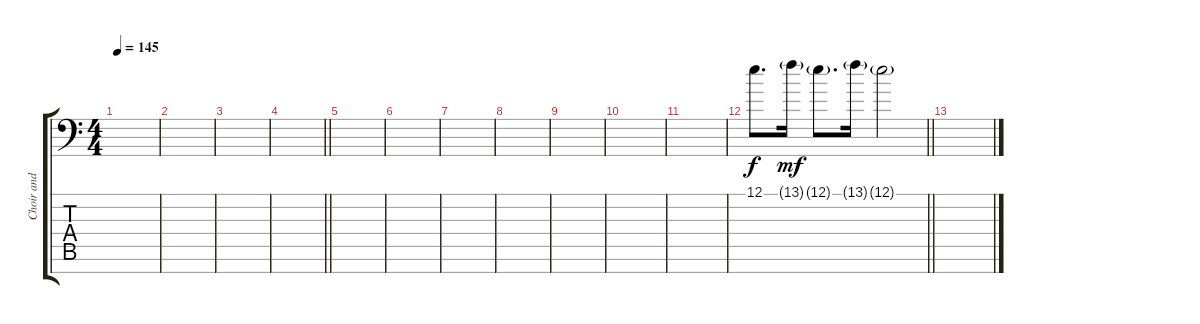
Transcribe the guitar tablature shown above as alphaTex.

\track ("Choir and Effects" "Choir and ") {instrument pad7halo}
\staff {score tabs}
\tuning (E4 B3 G3 D3 A2 E2 A1) {hide}
\ts (4 4)
\tempo 145
\clef f4
\ks c
|
|
|
\barLineRight lightlight
|
\section ("" "")
|
|
|
|
|
|
|
\barLineRight lightlight
12.1.8{d dy f volume 11 instrument distortionguitar} 13.1{g}.16{dy mf} 12.1{g}.8{d} 13.1{g}.16 12.1{g}.2 |
\section ("" "")
